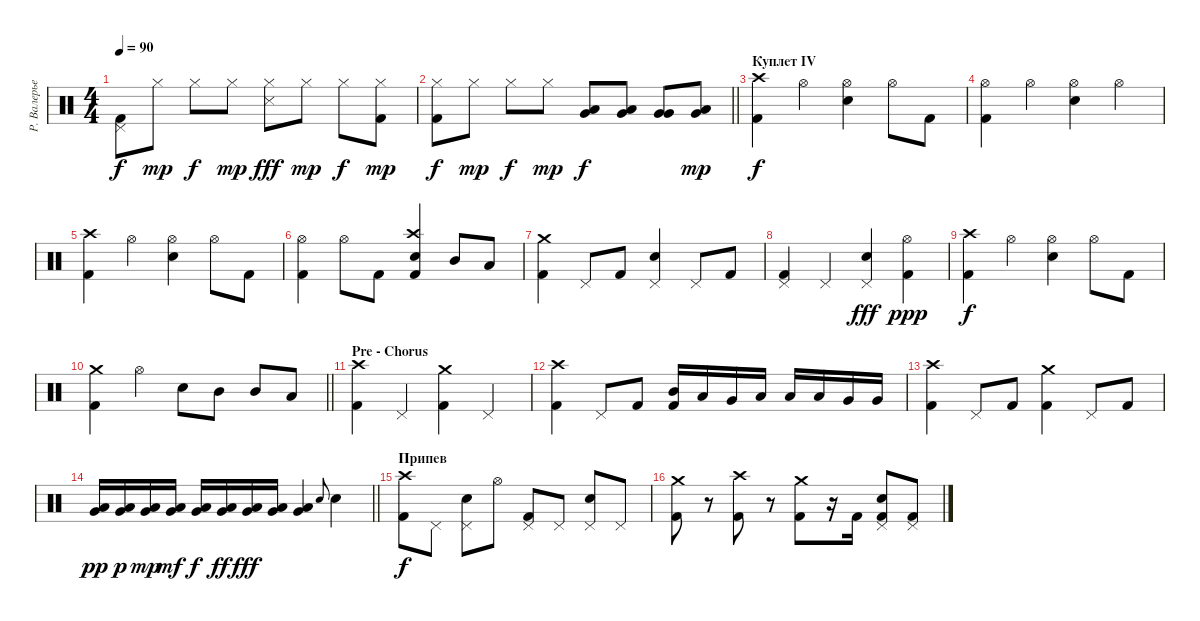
\track ("Р. Валерьев" "Р. Валерье") {instrument percussion}
\staff {score}
\articulation defaults
\ts (4 4)
\tempo 90
\clef neutral
\ks c
("Pedal Hi-Hat (hit)" "Kick (hit) 2").8{dy f} "Hi-Hat (closed)".8{dy mp} "Hi-Hat (closed)".8{dy f} "Hi-Hat (closed)".8{dy mp} ("Hi-Hat (closed)" "Metronome (hit)").8{dy fff} "Hi-Hat (closed)".8{dy mp} "Hi-Hat (closed)".8{dy f} ("Hi-Hat (closed)" "Kick (hit) 2").8{dy mp} |
\barLineRight lightlight
("Hi-Hat (closed)" "Kick (hit) 2").8{dy f} "Hi-Hat (closed)".8{dy mp} "Hi-Hat (closed)".8{dy f} "Hi-Hat (closed)".8{dy mp} ("Very Low Tom (hit)" "Low Floor Tom (hit)").8{dy f} ("Very Low Tom (hit)" "Low Floor Tom (hit)").8 ("Very Low Tom (hit)" "Very Low Tom (hit)").8 ("Low Tom (hit)" "Very Low Tom (hit)").8{dy mp} |
\section ("" "Куплет IV")
("Crash high (hit)" "Kick (hit) 2").4{dy f} "Hi-Hat (open)".4 ("Hi-Hat (open)" "Electric Snare (hit)").4 "Hi-Hat (open)".8 "Kick (hit) 2".8 |
("Hi-Hat (open)" "Kick (hit) 2").4 "Hi-Hat (open)".4 ("Hi-Hat (open)" "Electric Snare (hit)").4 "Hi-Hat (open)".4 |
("Crash high (hit)" "Kick (hit) 2").4 "Hi-Hat (open)".4 ("Hi-Hat (open)" "Electric Snare (hit)").4 "Hi-Hat (open)".8 "Kick (hit) 2".8 |
("Hi-Hat (open)" "Kick (hit) 2").4 "Hi-Hat (open)".8 "Kick (hit) 2".8 ("Crash high (hit)" "Electric Snare (hit)" "Kick (hit) 2").4 "Mid Tom (hit)".8 "Low Tom (hit)".8 |
("Crash medium (hit)" "Kick (hit) 2").4 "Pedal Hi-Hat (hit)".8 "Kick (hit) 2".8 ("Pedal Hi-Hat (hit)" "Electric Snare (hit)").4 "Pedal Hi-Hat (hit)".8 "Kick (hit) 2".8 |
("Pedal Hi-Hat (hit)" "Kick (hit) 2").4 "Pedal Hi-Hat (hit)".4 ("Pedal Hi-Hat (hit)" "Electric Snare (hit)").4{dy fff} ("Hi-Hat (open)" "Kick (hit) 2").4{dy ppp} |
("Crash high (hit)" "Kick (hit) 2").4{dy f} "Hi-Hat (open)".4 ("Hi-Hat (open)" "Electric Snare (hit)").4 "Hi-Hat (open)".8 "Kick (hit) 2".8 |
\barLineRight lightlight
("Crash medium (hit)" "Kick (hit) 2").4 "Hi-Hat (open)".4 "Electric Snare (hit)".8 "Mid Tom (hit)".8 "Mid Tom (hit)".8 "Low Tom (hit)".8 |
\section ("" "Pre - Chorus")
("Crash high (hit)" "Kick (hit) 2").4 "Pedal Hi-Hat (hit)".4 ("Crash medium (hit)" "Kick (hit) 2").4 "Pedal Hi-Hat (hit)".4 |
("Crash high (hit)" "Kick (hit) 2").4 "Pedal Hi-Hat (hit)".8 "Kick (hit) 2".8 ("Mid Tom (hit)" "Kick (hit) 2").16 "Low Tom (hit)".16 "Very Low Tom (hit)".16 "Low Floor Tom (hit)".16 "Low Tom (hit)".16 "Low Tom (hit)".16 "Very Low Tom (hit)".16 "Very Low Tom (hit)".16 |
("Crash high (hit)" "Kick (hit) 2").4 "Pedal Hi-Hat (hit)".8 "Kick (hit) 2".8 ("Crash medium (hit)" "Kick (hit) 2").4 "Pedal Hi-Hat (hit)".8 "Kick (hit) 2".8 |
\barLineRight lightlight
("Very Low Tom (hit)" "Low Tom (hit)").16{dy pp} ("Very Low Tom (hit)" "Low Tom (hit)").16{dy p} ("Very Low Tom (hit)" "Low Tom (hit)").16{dy mp} ("Very Low Tom (hit)" "Low Tom (hit)").16{dy mf} ("Very Low Tom (hit)" "Low Tom (hit)").16{dy f} ("Very Low Tom (hit)" "Low Tom (hit)").16{dy ff} ("Very Low Tom (hit)" "Low Tom (hit)").16{dy fff} ("Very Low Tom (hit)" "Low Tom (hit)").16 ("Very Low Tom (hit)" "Low Tom (hit)").4 "Electric Snare (hit)".8{gr onbeat} "Electric Snare (hit)".4 |
\section ("" "Припев")
("Crash high (hit)" "Kick (hit) 2").8{dy f} "Pedal Hi-Hat (hit)".8 ("Pedal Hi-Hat (hit)" "Electric Snare (hit)").8 "Hi-Hat (open)".8 ("Pedal Hi-Hat (hit)" "Kick (hit) 2").8 "Pedal Hi-Hat (hit)".8 ("Pedal Hi-Hat (hit)" "Electric Snare (hit)").8 "Pedal Hi-Hat (hit)".8 |
("Crash medium (hit)" "Kick (hit) 2").8 r.8 ("Crash high (hit)" "Kick (hit) 2").8 r.8 ("Crash medium (hit)" "Kick (hit) 2").8 r.16 "Kick (hit) 2".16 ("Pedal Hi-Hat (hit)" "Electric Snare (hit)" "Kick (hit) 2").8 ("Pedal Hi-Hat (hit)" "Kick (hit) 2").8
